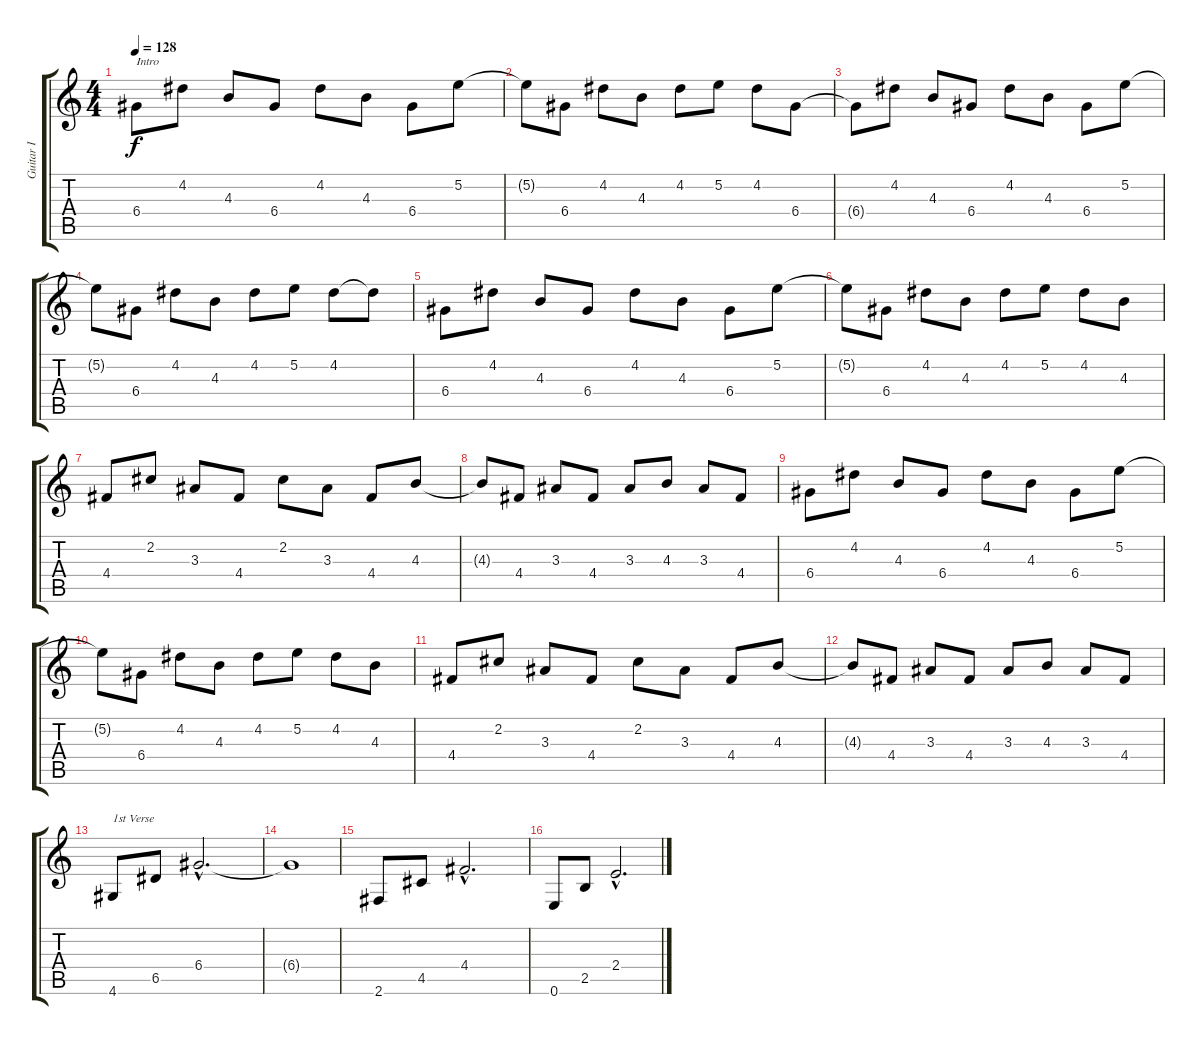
\track ("Guitar I" "Guitar I") {instrument electricguitarjazz}
\staff {score tabs}
\tuning (E4 B3 G3 D3 A2 E2) {hide}
\ts (4 4)
\tempo 128
\clef g2
\ks c
6.4.8{txt "Intro" dy f instrument electricguitarjazz} 4.2.8 4.3.8 6.4.8 4.2.8 4.3.8 6.4.8 5.2.8 |
5.2{t}.8 6.4.8 4.2.8 4.3.8 4.2.8 5.2.8 4.2.8 6.4.8 |
6.4{t}.8 4.2.8 4.3.8 6.4.8 4.2.8 4.3.8 6.4.8 5.2.8 |
5.2{t}.8 6.4.8 4.2.8 4.3.8 4.2.8 5.2.8 4.2.8 4.2{t}.8 |
6.4.8 4.2.8 4.3.8 6.4.8 4.2.8 4.3.8 6.4.8 5.2.8 |
5.2{t}.8 6.4.8 4.2.8 4.3.8 4.2.8 5.2.8 4.2.8 4.3.8 |
4.4.8 2.2.8 3.3.8 4.4.8 2.2.8 3.3.8 4.4.8 4.3.8 |
4.3{t}.8 4.4.8 3.3.8 4.4.8 3.3.8 4.3.8 3.3.8 4.4.8 |
6.4.8 4.2.8 4.3.8 6.4.8 4.2.8 4.3.8 6.4.8 5.2.8 |
5.2{t}.8 6.4.8 4.2.8 4.3.8 4.2.8 5.2.8 4.2.8 4.3.8 |
4.4.8 2.2.8 3.3.8 4.4.8 2.2.8 3.3.8 4.4.8 4.3.8 |
4.3{t}.8 4.4.8 3.3.8 4.4.8 3.3.8 4.3.8 3.3.8 4.4.8 |
4.6.8{txt "1st Verse"} 6.5.8 6.4{hac}.2{d} |
6.4{t}.1 |
2.6.8 4.5.8 4.4{hac}.2{d} |
0.6.8 2.5.8 2.4{hac}.2{d}
